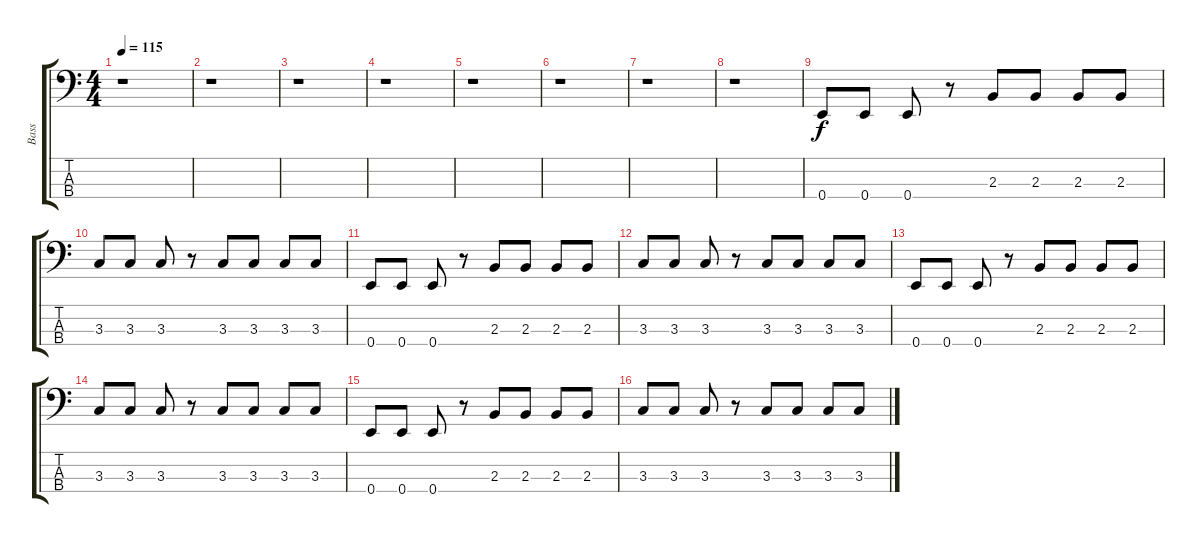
\track ("Bass" "Bass") {instrument electricbassfinger}
\staff {score tabs}
\tuning (G2 D2 A1 E1) {hide}
\ts (4 4)
\tempo 115
\clef f4
\ks c
r.1{dy f instrument electricbassfinger} |
r.1 |
r.1 |
r.1 |
r.1 |
r.1 |
r.1 |
r.1 |
0.4.8 0.4.8 0.4.8 r.8 2.3.8 2.3.8 2.3.8 2.3.8 |
3.3.8 3.3.8 3.3.8 r.8 3.3.8 3.3.8 3.3.8 3.3.8 |
0.4.8 0.4.8 0.4.8 r.8 2.3.8 2.3.8 2.3.8 2.3.8 |
3.3.8 3.3.8 3.3.8 r.8 3.3.8 3.3.8 3.3.8 3.3.8 |
0.4.8 0.4.8 0.4.8 r.8 2.3.8 2.3.8 2.3.8 2.3.8 |
3.3.8 3.3.8 3.3.8 r.8 3.3.8 3.3.8 3.3.8 3.3.8 |
0.4.8 0.4.8 0.4.8 r.8 2.3.8 2.3.8 2.3.8 2.3.8 |
3.3.8 3.3.8 3.3.8 r.8 3.3.8 3.3.8 3.3.8 3.3.8
